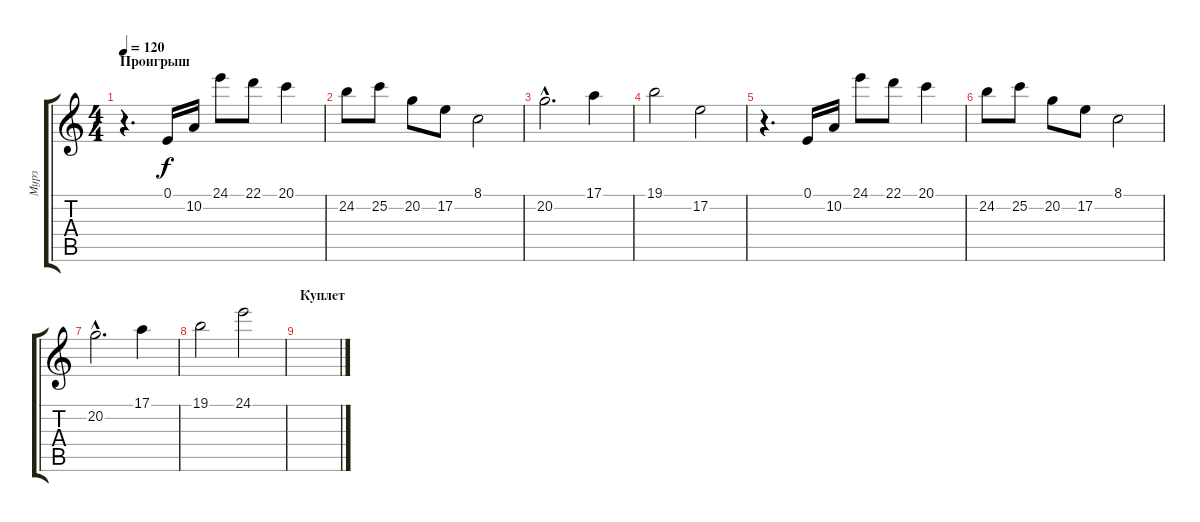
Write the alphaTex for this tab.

\track ("Мурз" "Мурз") {instrument pad1newage}
\staff {score tabs}
\tuning (E4 B3 G3 D3 A2 E2) {hide}
\ts (4 4)
\section ("" "Проигрыш")
\tempo 120
\clef g2
\ks c
r.4{d dy f instrument pad1newage} 0.1.16 10.2.16 24.1.8 22.1.8 20.1.4 |
24.2.8 25.2.8 20.2.8 17.2.8 8.1.2 |
20.2{hac}.2{d} 17.1.4 |
19.1.2 17.2.2 |
r.4{d} 0.1.16 10.2.16 24.1.8 22.1.8 20.1.4 |
24.2.8 25.2.8 20.2.8 17.2.8 8.1.2 |
20.2{hac}.2{d} 17.1.4 |
19.1.2 24.1.2 |
\section ("" "Куплет")
